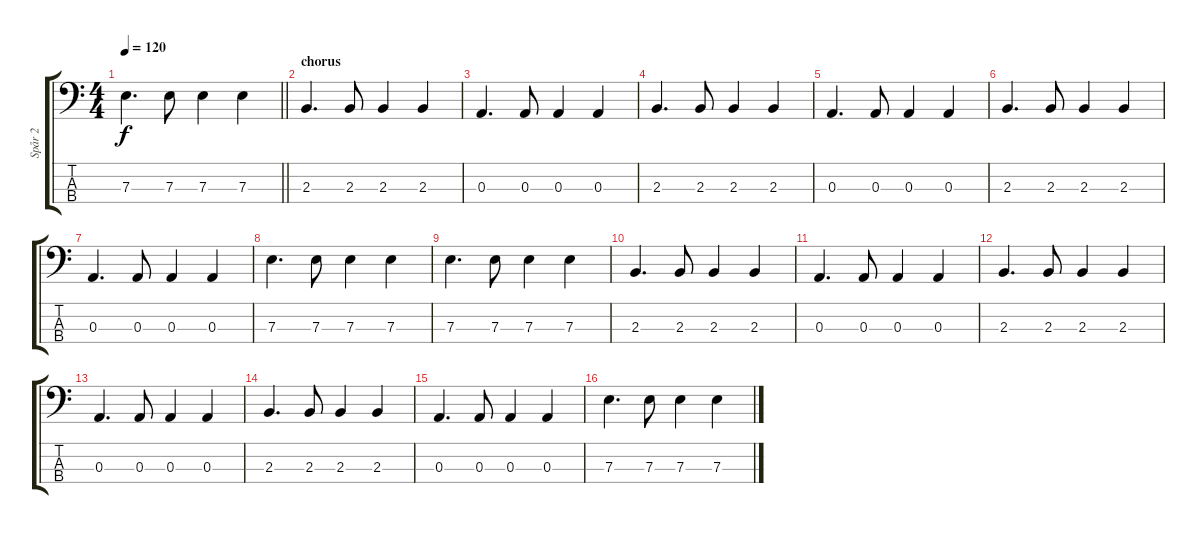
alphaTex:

\track ("Spår 2" "Spår 2") {instrument electricbassfinger}
\staff {score tabs}
\tuning (G2 D2 A1 E1) {hide}
\ts (4 4)
\tempo 120
\clef f4
\barLineRight lightlight
\ks c
7.3.4{d dy f} 7.3.8 7.3.4 7.3.4 |
\section ("" "chorus")
2.3.4{d} 2.3.8 2.3.4 2.3.4 |
0.3.4{d} 0.3.8 0.3.4 0.3.4 |
2.3.4{d} 2.3.8 2.3.4 2.3.4 |
0.3.4{d} 0.3.8 0.3.4 0.3.4 |
2.3.4{d} 2.3.8 2.3.4 2.3.4 |
0.3.4{d} 0.3.8 0.3.4 0.3.4 |
7.3.4{d} 7.3.8 7.3.4 7.3.4 |
7.3.4{d} 7.3.8 7.3.4 7.3.4 |
2.3.4{d} 2.3.8 2.3.4 2.3.4 |
0.3.4{d} 0.3.8 0.3.4 0.3.4 |
2.3.4{d} 2.3.8 2.3.4 2.3.4 |
0.3.4{d} 0.3.8 0.3.4 0.3.4 |
2.3.4{d} 2.3.8 2.3.4 2.3.4 |
0.3.4{d} 0.3.8 0.3.4 0.3.4 |
7.3.4{d} 7.3.8 7.3.4 7.3.4
